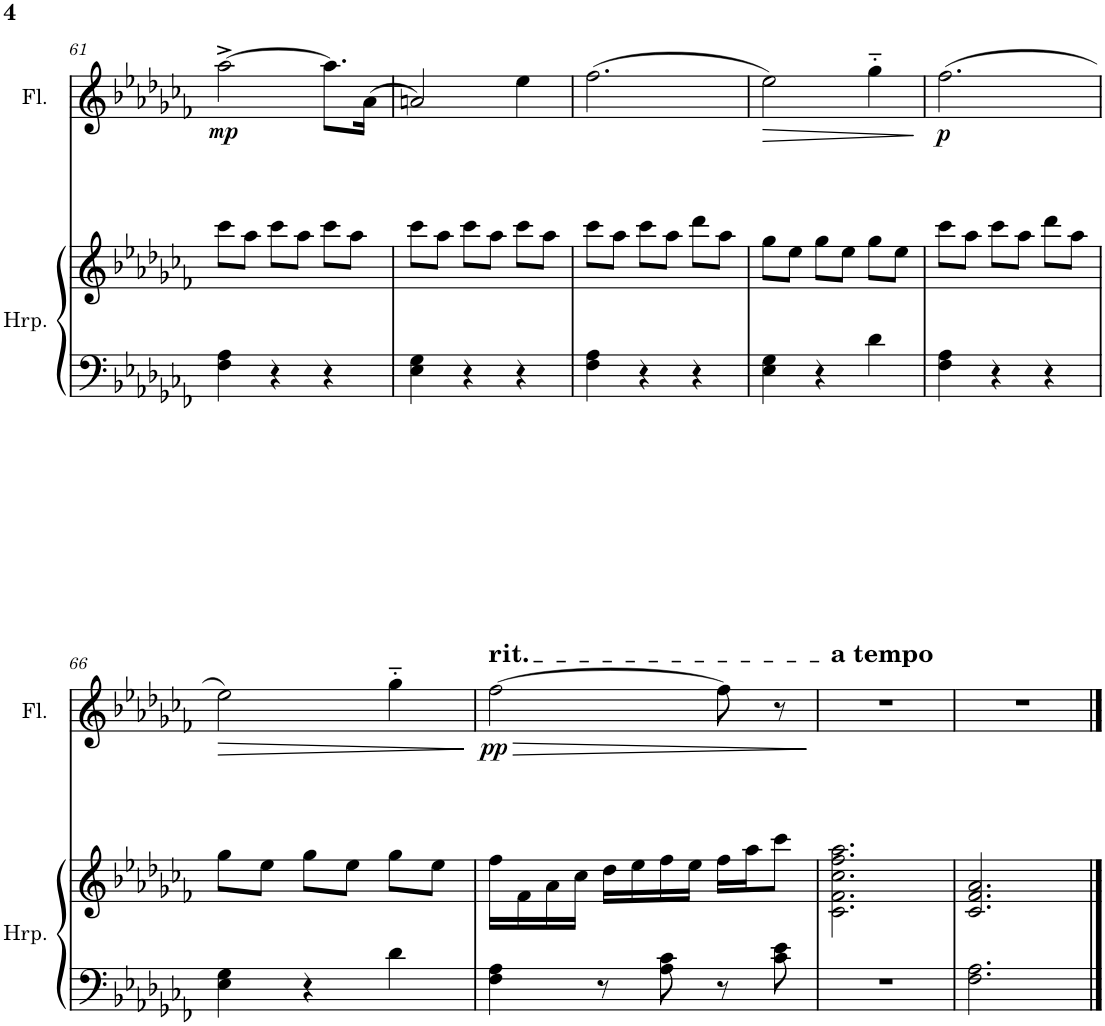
**kern	**kern	**kern	**dynam
*part2	*part2	*part1	*part1
*staff3	*staff2	*staff1	*staff1
*I"Harp	*	*I"Flute	*
*I'Hrp.	*	*I'Fl.	*
!!LO:PB:g=z
*clefF4	*clefG2	*clefG2	*
*k[b-e-a-d-g-c-f-]	*k[b-e-a-d-g-c-f-]	*k[b-e-a-d-g-c-f-]	*
*M3/4	*M3/4	*M3/4	*
=61	=61	=61	=61
!	!	!	!LO:DY:b
4F-\ 4A-\	8ccc-\L	[2aa-^\	mp
.	8aa-\J	.	.
4r	8ccc-\L	.	.
.	8aa-\J	.	.
4r	8ccc-\L	8.aa-\L]	.
.	8aa-\J	.	.
.	.	(16a-\Jk	.
=62	=62	=62	=62
4E-\ 4G-\	8ccc-\L	2an/)	.
.	8aa-\J	.	.
4r	8ccc-\L	.	.
.	8aa-\J	.	.
4r	8ccc-\L	4ee-\	.
.	8aa-\J	.	.
=63	=63	=63	=63
4F-\ 4A-\	8ccc-\L	(2.ff-\	.
.	8aa-\J	.	.
4r	8ccc-\L	.	.
.	8aa-\J	.	.
4r	8ddd-\L	.	.
.	8aa-\J	.	.
=64	=64	=64	=64
!	!	!	!LO:HP:b
4E-\ 4G-\	8gg-\L	2ee-\)	>
.	8ee-\J	.	.
4r	8gg-\L	.	.
.	8ee-\J	.	.
4d-\	8gg-\L	4gg-\	.
.	8ee-\J	.	.
.	.	.	]
=65	=65	=65	=65
!	!	!	!LO:DY:b
4F-\ 4A-\	8ccc-\L	(2.ff-\	p
.	8aa-\J	.	.
4r	8ccc-\L	.	.
.	8aa-\J	.	.
4r	8ddd-\L	.	.
.	8aa-\J	.	.
!!LO:LB:g=z
=66	=66	=66	=66
!	!	!	!LO:HP:b
4E-\ 4G-\	8gg-\L	2ee-\)	>
.	8ee-\J	.	.
4r	8gg-\L	.	.
.	8ee-\J	.	.
4d-\	8gg-\L	4gg-\	.
.	8ee-\J	.	.
.	.	.	]
=67	=67	=67	=67
!	!	!LO:TX:a:t=rit.	!
!	!	!	!LO:DY:b
4F-\ 4A-\	16ff-\LL	[2ff-\	pp
.	16f-\	.	.
.	16a-\	.	.
.	16cc-\JJ	.	.
8r	16dd-\LL	.	.
.	16ee-\	.	.
8A-\ 8c-\	16ff-\	.	.
.	16ee-\JJ	.	.
!	!	!	!LO:HP:b
8r	16ff-\LL	8ff-\]	>
.	16aa-\J	.	.
8c-\ 8e-\	8ccc-\J	8r	.
.	.	.	]
=68	=68	=68	=68
!	!	!LO:TX:a:B:t=a tempo	!
2.r	2.c-\ 2.f-\ 2.cc-\ 2.ff-\ 2.aa-\	2.r	.
=69	=69	=69	=69
2.F-\ 2.A-\	2.c-/ 2.f-/ 2.a-/	2.r	.
==	==	==	==
*-	*-	*-	*-
